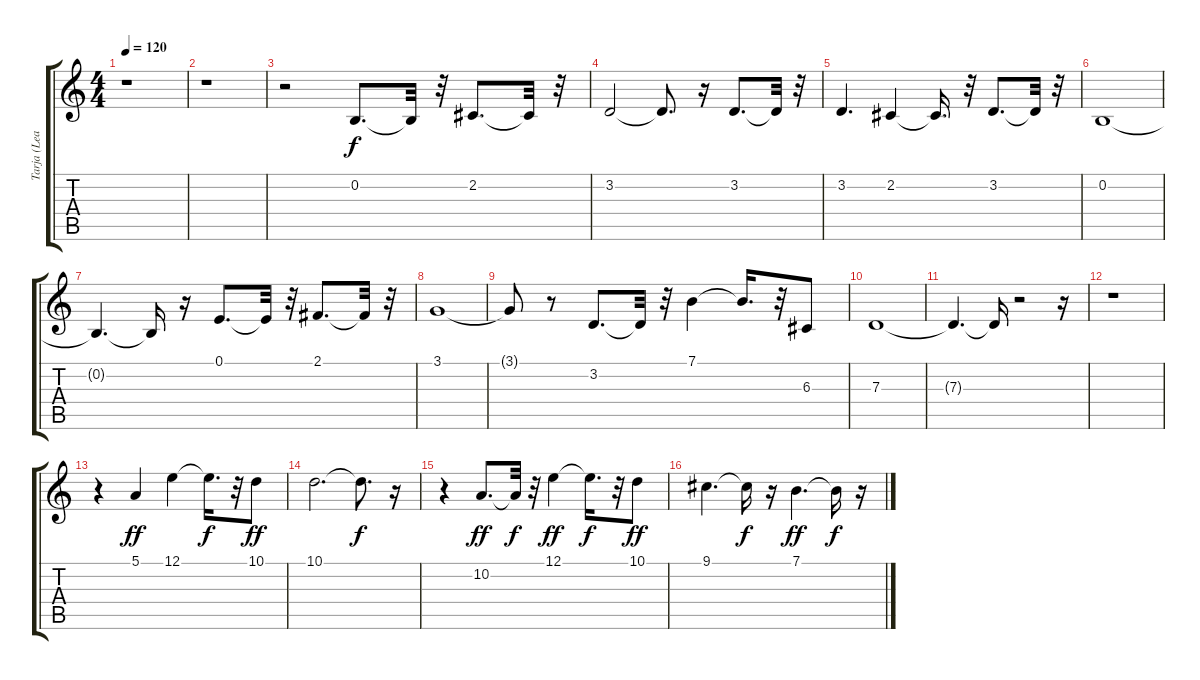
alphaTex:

\track ("Tarja (Lead Vocals)" "Tarja (Lea") {instrument lead6voice}
\staff {score tabs}
\tuning (E4 B3 G3 D3 A2 E2) {hide}
\ts (4 4)
\tempo 120
\clef g2
\ks c
r.1{dy f} |
r.1 |
r.2 0.2.8{d} 0.2{t}.32 r.32 2.2.8{d} 2.2{t}.32 r.32 |
3.2.2 3.2{t}.8{d} r.16 3.2.8{d} 3.2{t}.32 r.32 |
3.2.4{d} 2.2.4 2.2{t}.16{d} r.32 3.2.8{d} 3.2{t}.32 r.32 |
0.2.1 |
0.2{t}.4{d} 0.2{t}.16 r.16 0.1.8{d} 0.1{t}.32 r.32 2.1.8{d} 2.1{t}.32 r.32 |
3.1.1 |
3.1{t}.8 r.8 3.2.8{d} 3.2{t}.32 r.32 7.1.4 7.1{t}.16{d} r.32 6.3.8 |
7.3.1 |
7.3{t}.4{d} 7.3{t}.16 r.2 r.16 |
r.1 |
r.4 5.1.4{dy ff} 12.1.4 12.1{t}.16{d dy f} r.32 10.1.8{dy ff} |
10.1.2{d} 10.1{t}.8{d dy f} r.16 |
r.4 10.2.8{d dy ff} 10.2{t}.32{dy f} r.32 12.1.4{dy ff} 12.1{t}.16{d dy f} r.32 10.1.8{dy ff} |
9.1.4{d} 9.1{t}.16{dy f} r.16 7.1.4{d dy ff} 7.1{t}.16{dy f} r.16
